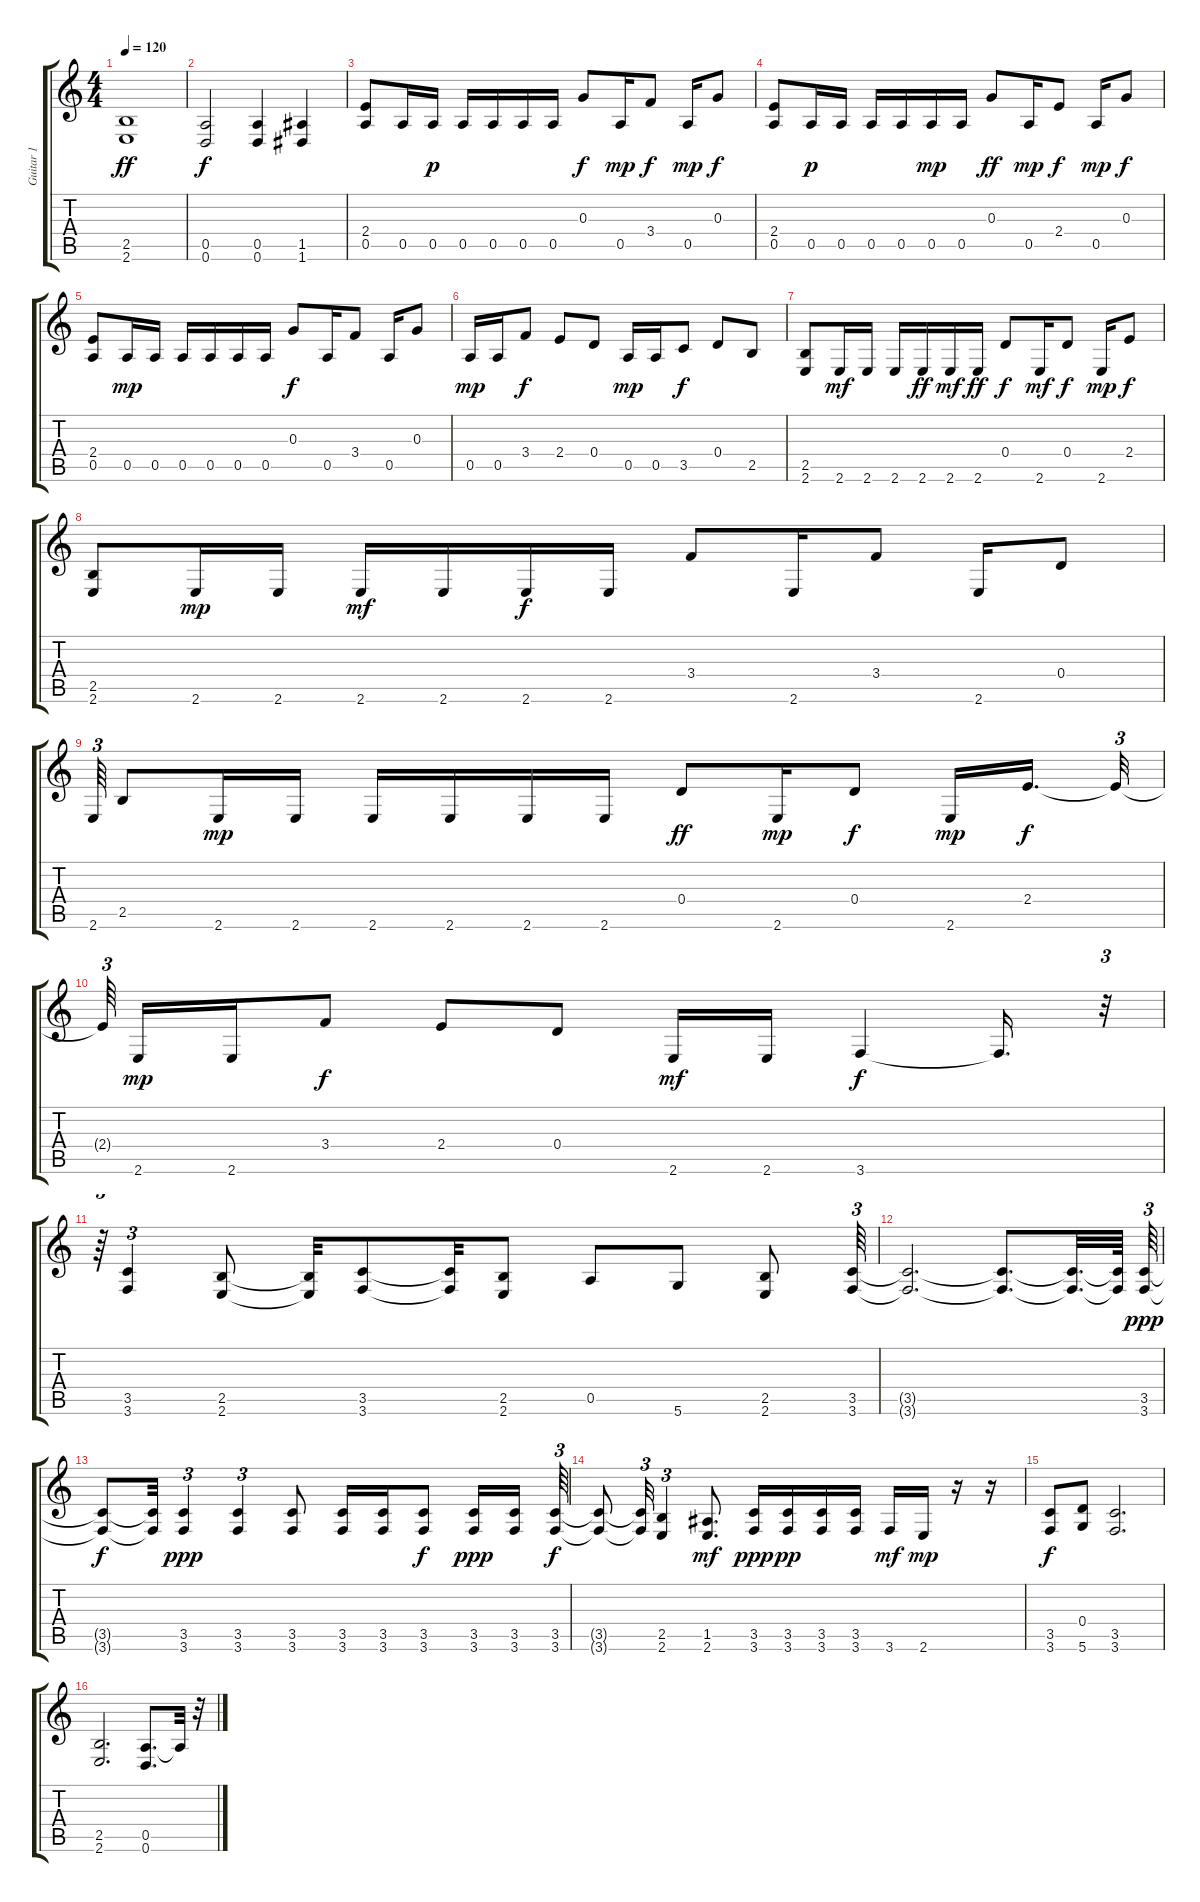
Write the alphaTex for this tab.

\track ("Guitar 1" "Guitar 1") {instrument distortionguitar}
\staff {score tabs}
\tuning (E4 B3 G3 D3 A2 D2) {hide}
\ts (4 4)
\tempo 120
\clef g2
\ks c
(2.5 2.6).1{dy ff} |
(0.5 0.6).2{dy f} (0.5 0.6).4 (1.5 1.6).4 |
(2.4 0.5).8 0.5.16 0.5.16{dy p} 0.5.16 0.5.16 0.5.16 0.5.16 0.3.8{dy f} 0.5.16{dy mp} 3.4.8{dy f} 0.5.16{dy mp} 0.3.8{dy f} |
(2.4 0.5).8 0.5.16{dy p} 0.5.16 0.5.16 0.5.16 0.5.16{dy mp} 0.5.16 0.3.8{dy ff} 0.5.16{dy mp} 2.4.8{dy f} 0.5.16{dy mp} 0.3.8{dy f} |
(2.4 0.5).8 0.5.16{dy mp} 0.5.16 0.5.16 0.5.16 0.5.16 0.5.16 0.3.8{dy f} 0.5.16 3.4.8 0.5.16 0.3.8 |
0.5.16{dy mp} 0.5.16 3.4.8{dy f} 2.4.8 0.4.8 0.5.16{dy mp} 0.5.16 3.5.8{dy f} 0.4.8 2.5.8 |
(2.5 2.6).8 2.6.16{dy mf} 2.6.16 2.6.16 2.6.16{dy ff} 2.6.16{dy mf} 2.6.16{dy ff} 0.4.8{dy f} 2.6.16{dy mf} 0.4.8{dy f} 2.6.16{dy mp} 2.4.8{dy f} |
(2.5 2.6).8 2.6.16{dy mp} 2.6.16 2.6.16{dy mf} 2.6.16 2.6.16{dy f} 2.6.16 3.4.8 2.6.16 3.4.8 2.6.16 0.4.8 |
2.6.64{tu (3 2)} 2.5.8 2.6.16{dy mp} 2.6.16 2.6.16 2.6.16 2.6.16 2.6.16 0.4.8{dy ff} 2.6.16{dy mp} 0.4.8{dy f} 2.6.16{dy mp} 2.4.16{d dy f} 2.4{t}.32{tu (3 2)} |
2.4{t}.64{tu (3 2)} 2.6.16{dy mp} 2.6.16 3.4.8{dy f} 2.4.8 0.4.8 2.6.16{dy mf} 2.6.16 3.6.4{dy f} 3.6{t}.16{d} r.32{tu (3 2)} |
r.64{tu (3 2)} (3.5 3.6).4{tu (3 2)} (2.5 2.6).8 (2.5{t} 2.6{t}).32 (3.5 3.6).8 (3.5{t} 3.6{t}).32 (2.5 2.6).8 0.5.8 5.6.8 (2.5 2.6).8 (3.5 3.6).64{tu (3 2)} |
(3.5{t} 3.6{t}).2{d} (3.5{t} 3.6{t}).8{d} (3.5{t} 3.6{t}).32{d} (3.5{t} 3.6{t}).64 (3.5 3.6).64{tu (3 2) dy ppp} |
(3.5{t} 3.6{t}).8{dy f} (3.5{t} 3.6{t}).32 (3.5 3.6).4{tu (3 2) dy ppp} (3.5 3.6).4{tu (3 2)} (3.5 3.6).8 (3.5 3.6).16 (3.5 3.6).16 (3.5 3.6).8{dy f} (3.5 3.6).16{dy ppp} (3.5 3.6).16{beam splitsecondary} (3.5 3.6).64{tu (3 2) dy f} |
(3.5{t} 3.6{t}).8 (3.5{t} 3.6{t}).32{tu (3 2)} (2.5 2.6).4{tu (3 2)} (1.5 2.6).8{d dy mf} (3.5 3.6).16{dy ppp} (3.5 3.6).16{dy pp} (3.5 3.6).16 (3.5 3.6).16 3.6.16{dy mf} 2.6.16{dy mp} r.16 r.16 |
(3.5 3.6).8{dy f} (0.4 5.6).8 (3.5 3.6).2{d} |
(2.5 2.6).2{d} (0.5 0.6).8{d} 0.5{t}.32 r.32
